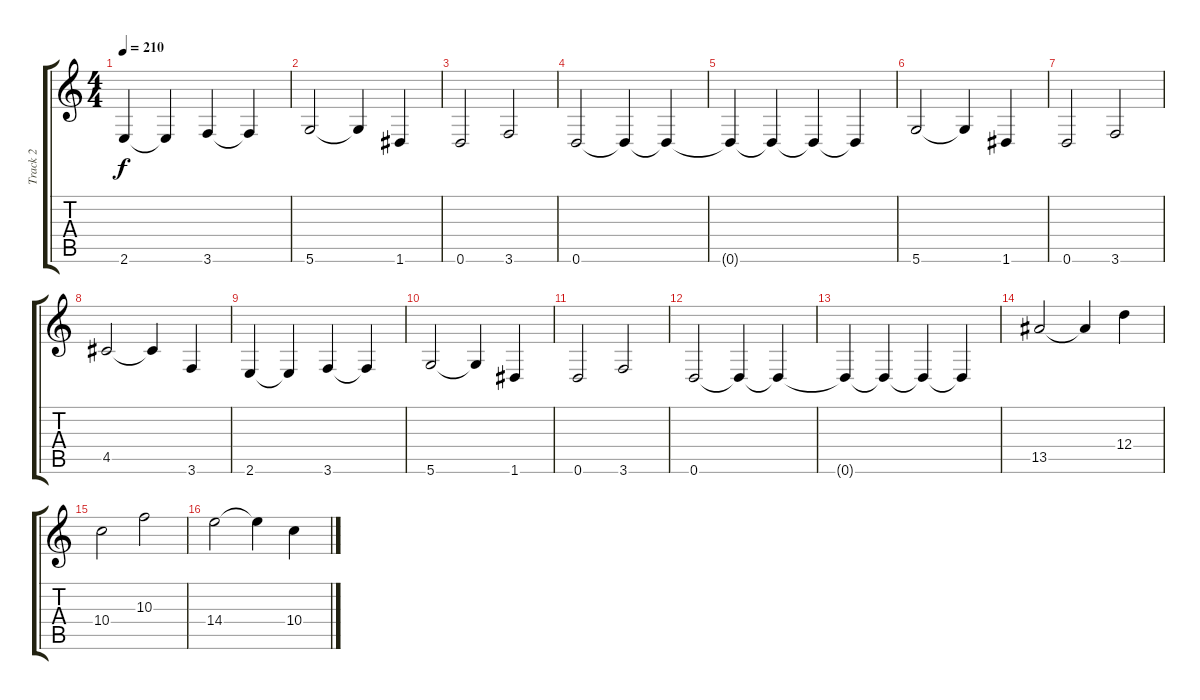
\track ("Track 2" "Track 2") {instrument distortionguitar}
\staff {score tabs}
\tuning (E4 B3 G3 D3 A2 D2) {hide}
\ts (4 4)
\tempo 210
\clef g2
\ks c
2.6.4{dy f} 2.6{t}.4 3.6.4 3.6{t}.4 |
5.6.2 5.6{t}.4 1.6.4 |
0.6.2 3.6.2 |
0.6.2 0.6{t}.4 0.6{t}.4 |
0.6{t}.4 0.6{t}.4 0.6{t}.4 0.6{t}.4 |
5.6.2 5.6{t}.4 1.6.4 |
0.6.2 3.6.2 |
4.5.2 4.5{t}.4 3.6.4 |
2.6.4 2.6{t}.4 3.6.4 3.6{t}.4 |
5.6.2 5.6{t}.4 1.6.4 |
0.6.2 3.6.2 |
0.6.2 0.6{t}.4 0.6{t}.4 |
0.6{t}.4 0.6{t}.4 0.6{t}.4 0.6{t}.4 |
13.5.2 13.5{t}.4 12.4.4 |
10.4.2 10.3.2 |
14.4.2 14.4{t}.4 10.4.4
